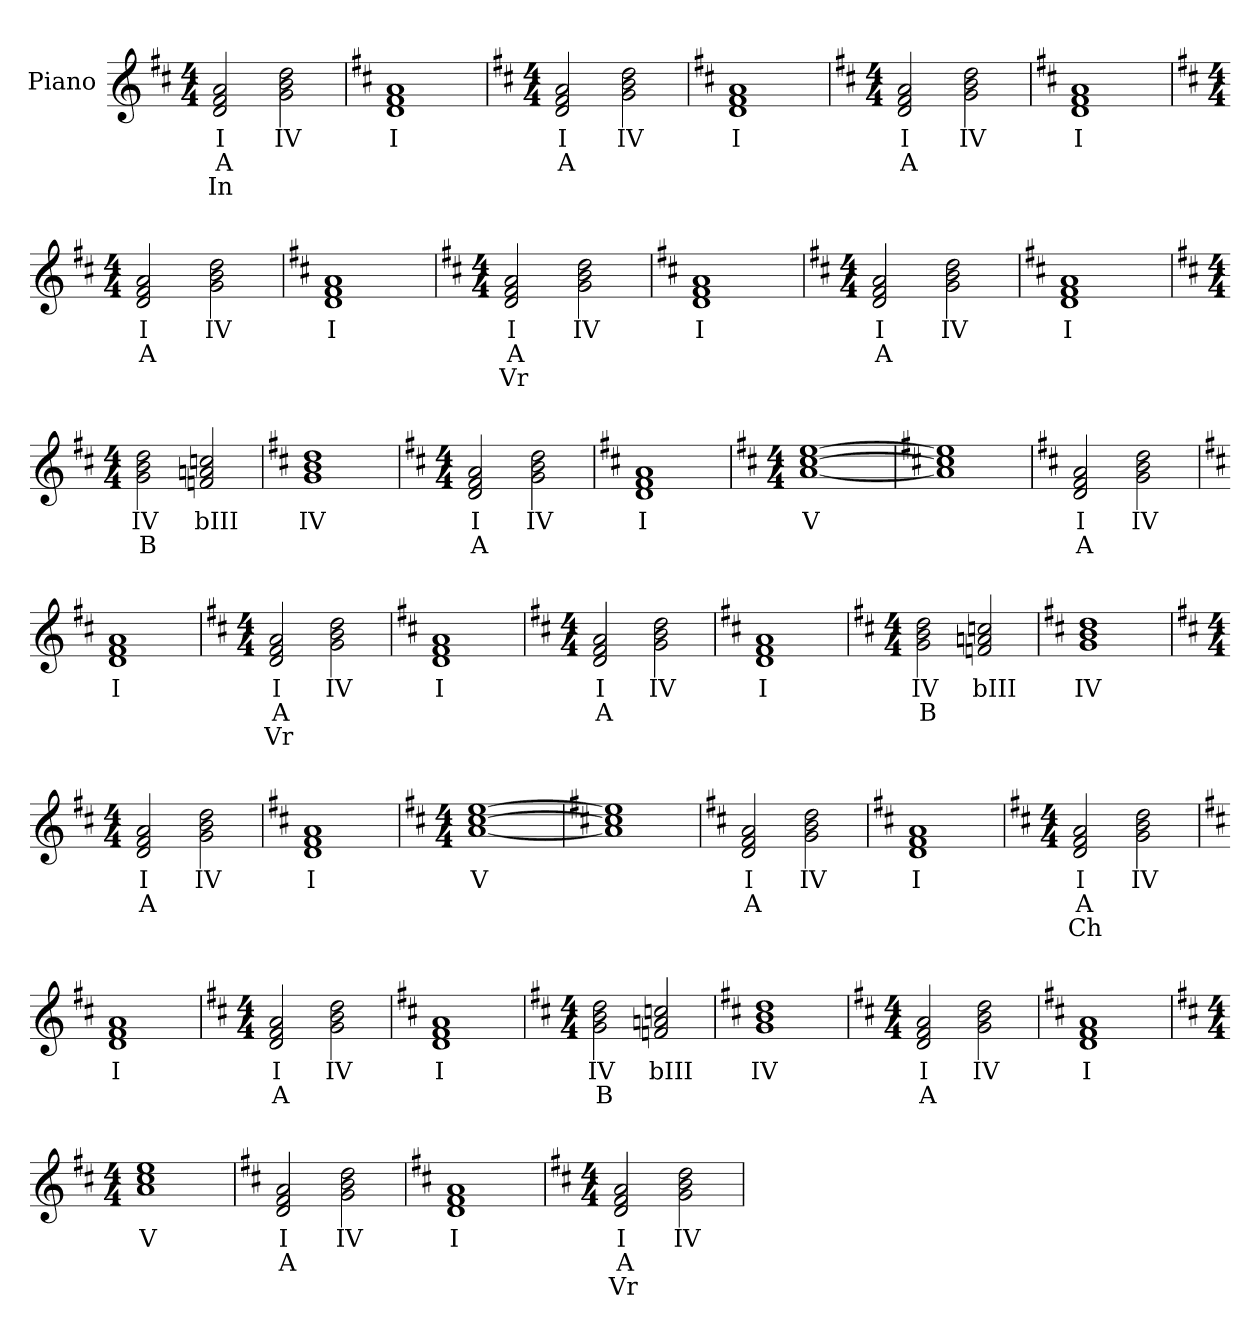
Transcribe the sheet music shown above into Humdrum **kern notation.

**kern	**text	**text	**text
*part1	*part1	*part1	*part1
*staff1	*staff1	*staff1	*staff1
*I"Piano	*	*	*
*I'Pno	*	*	*
*k[f#c#]	*	*	*
*D:	*	*	*
*M4/4	*	*	*
=	=	=	=
2d 2f# 2a	I	A	In
2g 2b 2dd	IV	.	.
=	=	=	=
*k[f#c#]	*	*	*
*D:	*	*	*
1d 1f# 1a	I	.	.
=	=	=	=
*k[f#c#]	*	*	*
*D:	*	*	*
*M4/4	*	*	*
2d 2f# 2a	I	A	.
2g 2b 2dd	IV	.	.
=	=	=	=
*k[f#c#]	*	*	*
*D:	*	*	*
1d 1f# 1a	I	.	.
=	=	=	=
*k[f#c#]	*	*	*
*D:	*	*	*
*M4/4	*	*	*
2d 2f# 2a	I	A	.
2g 2b 2dd	IV	.	.
=	=	=	=
*k[f#c#]	*	*	*
*D:	*	*	*
1d 1f# 1a	I	.	.
=	=	=	=
*k[f#c#]	*	*	*
*D:	*	*	*
*M4/4	*	*	*
2d 2f# 2a	I	A	.
2g 2b 2dd	IV	.	.
=	=	=	=
*k[f#c#]	*	*	*
*D:	*	*	*
1d 1f# 1a	I	.	.
=	=	=	=
*k[f#c#]	*	*	*
*D:	*	*	*
*M4/4	*	*	*
2d 2f# 2a	I	A	Vr
2g 2b 2dd	IV	.	.
=	=	=	=
*k[f#c#]	*	*	*
*D:	*	*	*
1d 1f# 1a	I	.	.
=	=	=	=
*k[f#c#]	*	*	*
*D:	*	*	*
*M4/4	*	*	*
2d 2f# 2a	I	A	.
2g 2b 2dd	IV	.	.
=	=	=	=
*k[f#c#]	*	*	*
*D:	*	*	*
1d 1f# 1a	I	.	.
=	=	=	=
*k[f#c#]	*	*	*
*D:	*	*	*
*M4/4	*	*	*
2g 2b 2dd	IV	B	.
2fn 2an 2ccn	bIII	.	.
=	=	=	=
*k[f#c#]	*	*	*
*D:	*	*	*
1g 1b 1dd	IV	.	.
=	=	=	=
*k[f#c#]	*	*	*
*D:	*	*	*
*M4/4	*	*	*
2d 2f# 2a	I	A	.
2g 2b 2dd	IV	.	.
=	=	=	=
*k[f#c#]	*	*	*
*D:	*	*	*
1d 1f# 1a	I	.	.
=	=	=	=
*k[f#c#]	*	*	*
*D:	*	*	*
*M4/4	*	*	*
[1a [1cc# [1ee	V	.	.
=	=	=	=
*k[f#c#]	*	*	*
*D:	*	*	*
1a] 1cc#] 1ee]	.	.	.
=	=	=	=
*k[f#c#]	*	*	*
*D:	*	*	*
2d 2f# 2a	I	A	.
2g 2b 2dd	IV	.	.
=	=	=	=
*k[f#c#]	*	*	*
*D:	*	*	*
1d 1f# 1a	I	.	.
=	=	=	=
*k[f#c#]	*	*	*
*D:	*	*	*
*M4/4	*	*	*
2d 2f# 2a	I	A	Vr
2g 2b 2dd	IV	.	.
=	=	=	=
*k[f#c#]	*	*	*
*D:	*	*	*
1d 1f# 1a	I	.	.
=	=	=	=
*k[f#c#]	*	*	*
*D:	*	*	*
*M4/4	*	*	*
2d 2f# 2a	I	A	.
2g 2b 2dd	IV	.	.
=	=	=	=
*k[f#c#]	*	*	*
*D:	*	*	*
1d 1f# 1a	I	.	.
=	=	=	=
*k[f#c#]	*	*	*
*D:	*	*	*
*M4/4	*	*	*
2g 2b 2dd	IV	B	.
2fn 2an 2ccn	bIII	.	.
=	=	=	=
*k[f#c#]	*	*	*
*D:	*	*	*
1g 1b 1dd	IV	.	.
=	=	=	=
*k[f#c#]	*	*	*
*D:	*	*	*
*M4/4	*	*	*
2d 2f# 2a	I	A	.
2g 2b 2dd	IV	.	.
=	=	=	=
*k[f#c#]	*	*	*
*D:	*	*	*
1d 1f# 1a	I	.	.
=	=	=	=
*k[f#c#]	*	*	*
*D:	*	*	*
*M4/4	*	*	*
[1a [1cc# [1ee	V	.	.
=	=	=	=
*k[f#c#]	*	*	*
*D:	*	*	*
1a] 1cc#] 1ee]	.	.	.
=	=	=	=
*k[f#c#]	*	*	*
*D:	*	*	*
2d 2f# 2a	I	A	.
2g 2b 2dd	IV	.	.
=	=	=	=
*k[f#c#]	*	*	*
*D:	*	*	*
1d 1f# 1a	I	.	.
=	=	=	=
*k[f#c#]	*	*	*
*D:	*	*	*
*M4/4	*	*	*
2d 2f# 2a	I	A	Ch
2g 2b 2dd	IV	.	.
=	=	=	=
*k[f#c#]	*	*	*
*D:	*	*	*
1d 1f# 1a	I	.	.
=	=	=	=
*k[f#c#]	*	*	*
*D:	*	*	*
*M4/4	*	*	*
2d 2f# 2a	I	A	.
2g 2b 2dd	IV	.	.
=	=	=	=
*k[f#c#]	*	*	*
*D:	*	*	*
1d 1f# 1a	I	.	.
=	=	=	=
*k[f#c#]	*	*	*
*D:	*	*	*
*M4/4	*	*	*
2g 2b 2dd	IV	B	.
2fn 2an 2ccn	bIII	.	.
=	=	=	=
*k[f#c#]	*	*	*
*D:	*	*	*
1g 1b 1dd	IV	.	.
=	=	=	=
*k[f#c#]	*	*	*
*D:	*	*	*
*M4/4	*	*	*
2d 2f# 2a	I	A	.
2g 2b 2dd	IV	.	.
=	=	=	=
*k[f#c#]	*	*	*
*D:	*	*	*
1d 1f# 1a	I	.	.
=	=	=	=
*k[f#c#]	*	*	*
*D:	*	*	*
*M4/4	*	*	*
1a 1cc# 1ee	V	.	.
=	=	=	=
*k[f#c#]	*	*	*
*D:	*	*	*
2d 2f# 2a	I	A	.
2g 2b 2dd	IV	.	.
=	=	=	=
*k[f#c#]	*	*	*
*D:	*	*	*
1d 1f# 1a	I	.	.
=	=	=	=
*k[f#c#]	*	*	*
*D:	*	*	*
*M4/4	*	*	*
2d 2f# 2a	I	A	Vr
2g 2b 2dd	IV	.	.
=	=	=	=
*-	*-	*-	*-
